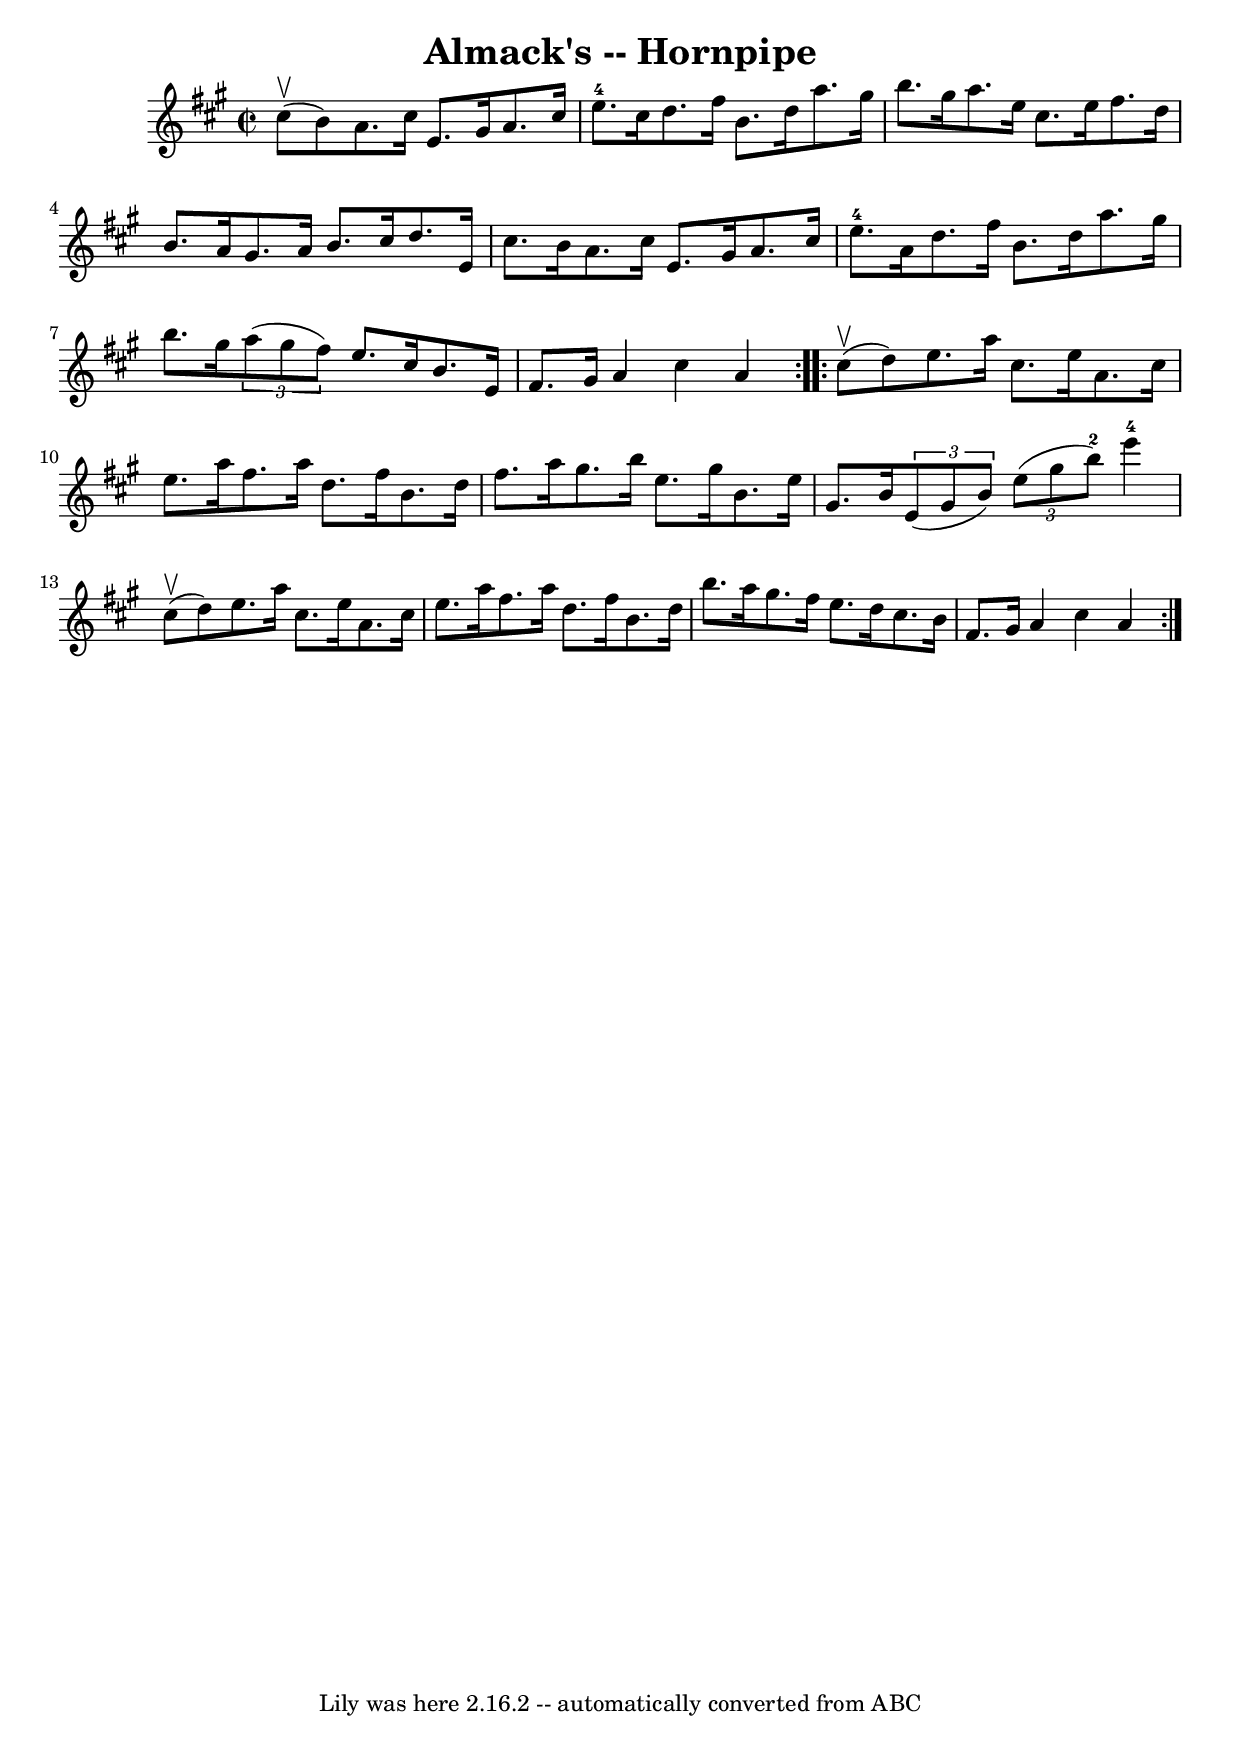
\version "2.7.40"
\include "Mammoth.ily"
\header {
	%% book = "Cole's 1000 Fiddle Tunes"
	crossRefNumber = "1"
	footnotes = ""
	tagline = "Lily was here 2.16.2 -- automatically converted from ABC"
	title = "Almack's -- Hornpipe"
}
voicedefault =  {


\repeat volta 2 {
\override Staff.TimeSignature #'style = #'C
 \time 2/2 
\key a \major cis''8 (^\upbow b'8) |
 a'8.    
cis''16 e'8. gis'16 a'8. cis''16 e''8.-4 cis''16  |
  
 d''8. fis''16 b'8. d''16 a''8. gis''16 b''8. gis''16  
|
 a''8. e''16 cis''8. e''16 fis''8. d''16 b'8.    
a'16  |
 gis'8. a'16 b'8. cis''16 d''8. e'16 cis''8.  
 b'16  |
 a'8. cis''16 e'8. gis'16 a'8. cis''16    
e''8.-4 a'16  |
 d''8. fis''16 b'8. d''16 a''8.    
gis''16 b''8. gis''16  |
     \times 2/3 { a''8 (gis''8    
fis''8) } e''8. cis''16 b'8. e'16 fis'8. gis'16  |
   
a'4 cis''4 a'4  }     \repeat volta 2 { cis''8 (^\upbow d''8) 
|
 e''8. a''16 cis''8. e''16 a'8. cis''16 e''8.    
a''16  |
 fis''8. a''16 d''8. fis''16 b'8. d''16    
fis''8. a''16  |
 gis''8. b''16 e''8. gis''16 b'8.    
e''16 gis'8. b'16  |
   \times 2/3 { e'8 (gis'8 b'8) }   
\times 2/3 { e''8 (gis''8 b''8-2) } e'''4-4 cis''8 
(^\upbow d''8) |
 e''8. a''16 cis''8. e''16 a'8.    
cis''16 e''8. a''16  |
 fis''8. a''16 d''8. fis''16    
b'8. d''16 b''8. a''16  |
 gis''8. fis''16 e''8.    
d''16 cis''8. b'16 fis'8. gis'16  |
 a'4 cis''4 a'4  
}   
}

\score{
    <<

	\context Staff="default"
	{
	    \voicedefault 
	}

    >>
	\layout {
	}
	\midi {}
}
